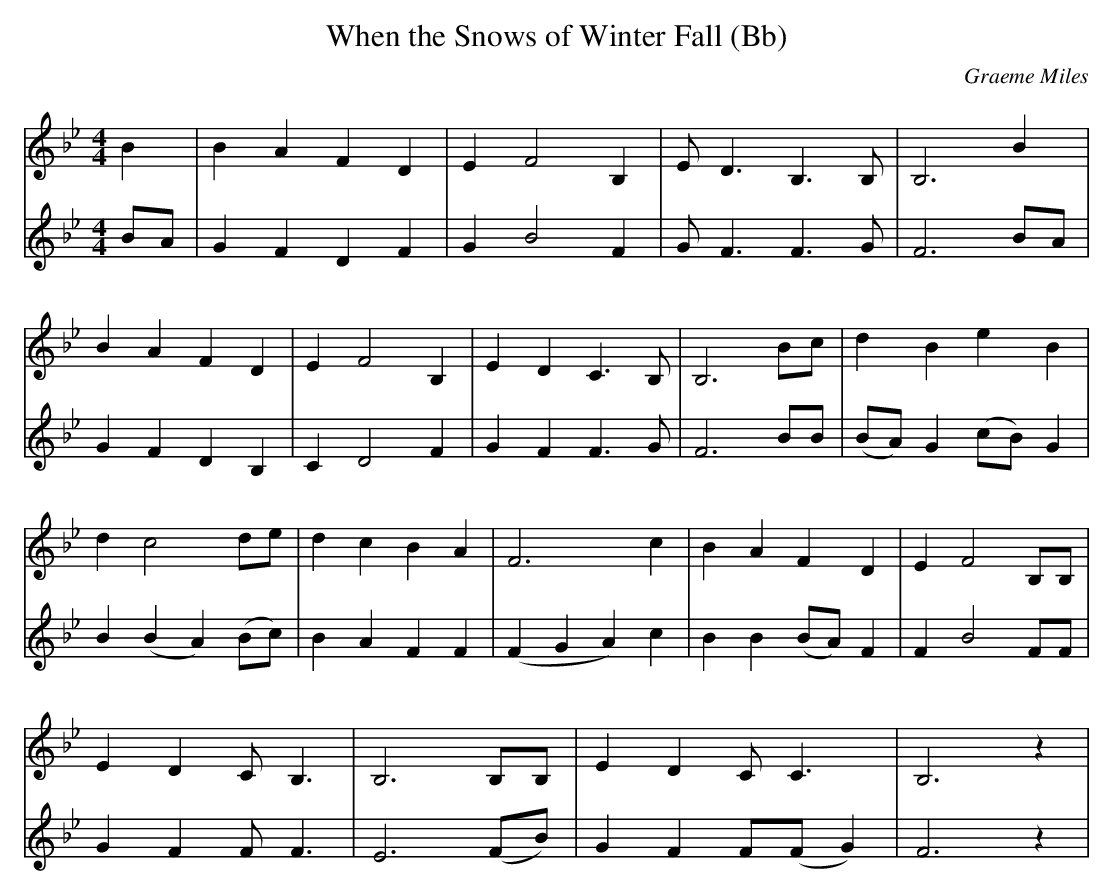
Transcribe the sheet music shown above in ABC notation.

X:1
T:When the Snows of Winter Fall (Bb)
C:Graeme Miles
L:1/8
M:4/4
K:Bb
V:1
B2 | B2 A2 F2 D2 | E2 F4 B,2 | E D3 B,3 B, | B,6 B2 |
B2 A2 F2 D2 | E2 F4 B,2 | E2 D2 C3 B, | B,6 Bc | d2 B2 e2 B2 |
d2 c4 de | d2 c2 B2 A2 | F6 c2 | B2 A2 F2 D2 | E2 F4 B,B, |
E2 D2 C B,3 | B,6 B,B, | E2 D2 C C3 | B,6 z2 |
V:2
BA | G2 F2 D2 F2 | G2 B4 F2 | G F3 F3 G | F6 BA |
G2 F2 D2 B,2 | C2 D4 F2 | G2 F2 F3 G | F6 BB | (BA) G2 (cB) G2 |
B2 (B2A2) (Bc) | B2A2 F2 F2 | (F2 G2 A2) c2 | B2 B2 (BA) F2 | F2 B4 FF |
G2 F2 F F3 | E6 (FB) | G2 F2 F(F G2) | F6 z2 |
